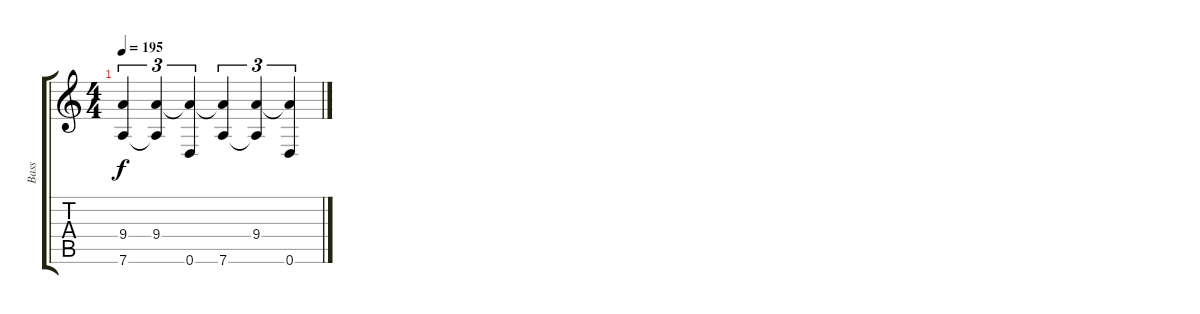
\track ("Bass" "Bass") {instrument distortionguitar}
\staff {score tabs}
\tuning (D4 A3 F3 C3 G2 D2) {hide}
\ts (4 4)
\tempo 195
\clef g2
\ks c
(9.4{t} 7.6).4{tu (3 2) dy f} (9.4 7.6{t}).4{tu (3 2)} (9.4{t} 0.6).4{tu (3 2)} (9.4{t} 7.6).4{tu (3 2)} (9.4 7.6{t}).4{tu (3 2)} (9.4{t} 0.6).4{tu (3 2)}
